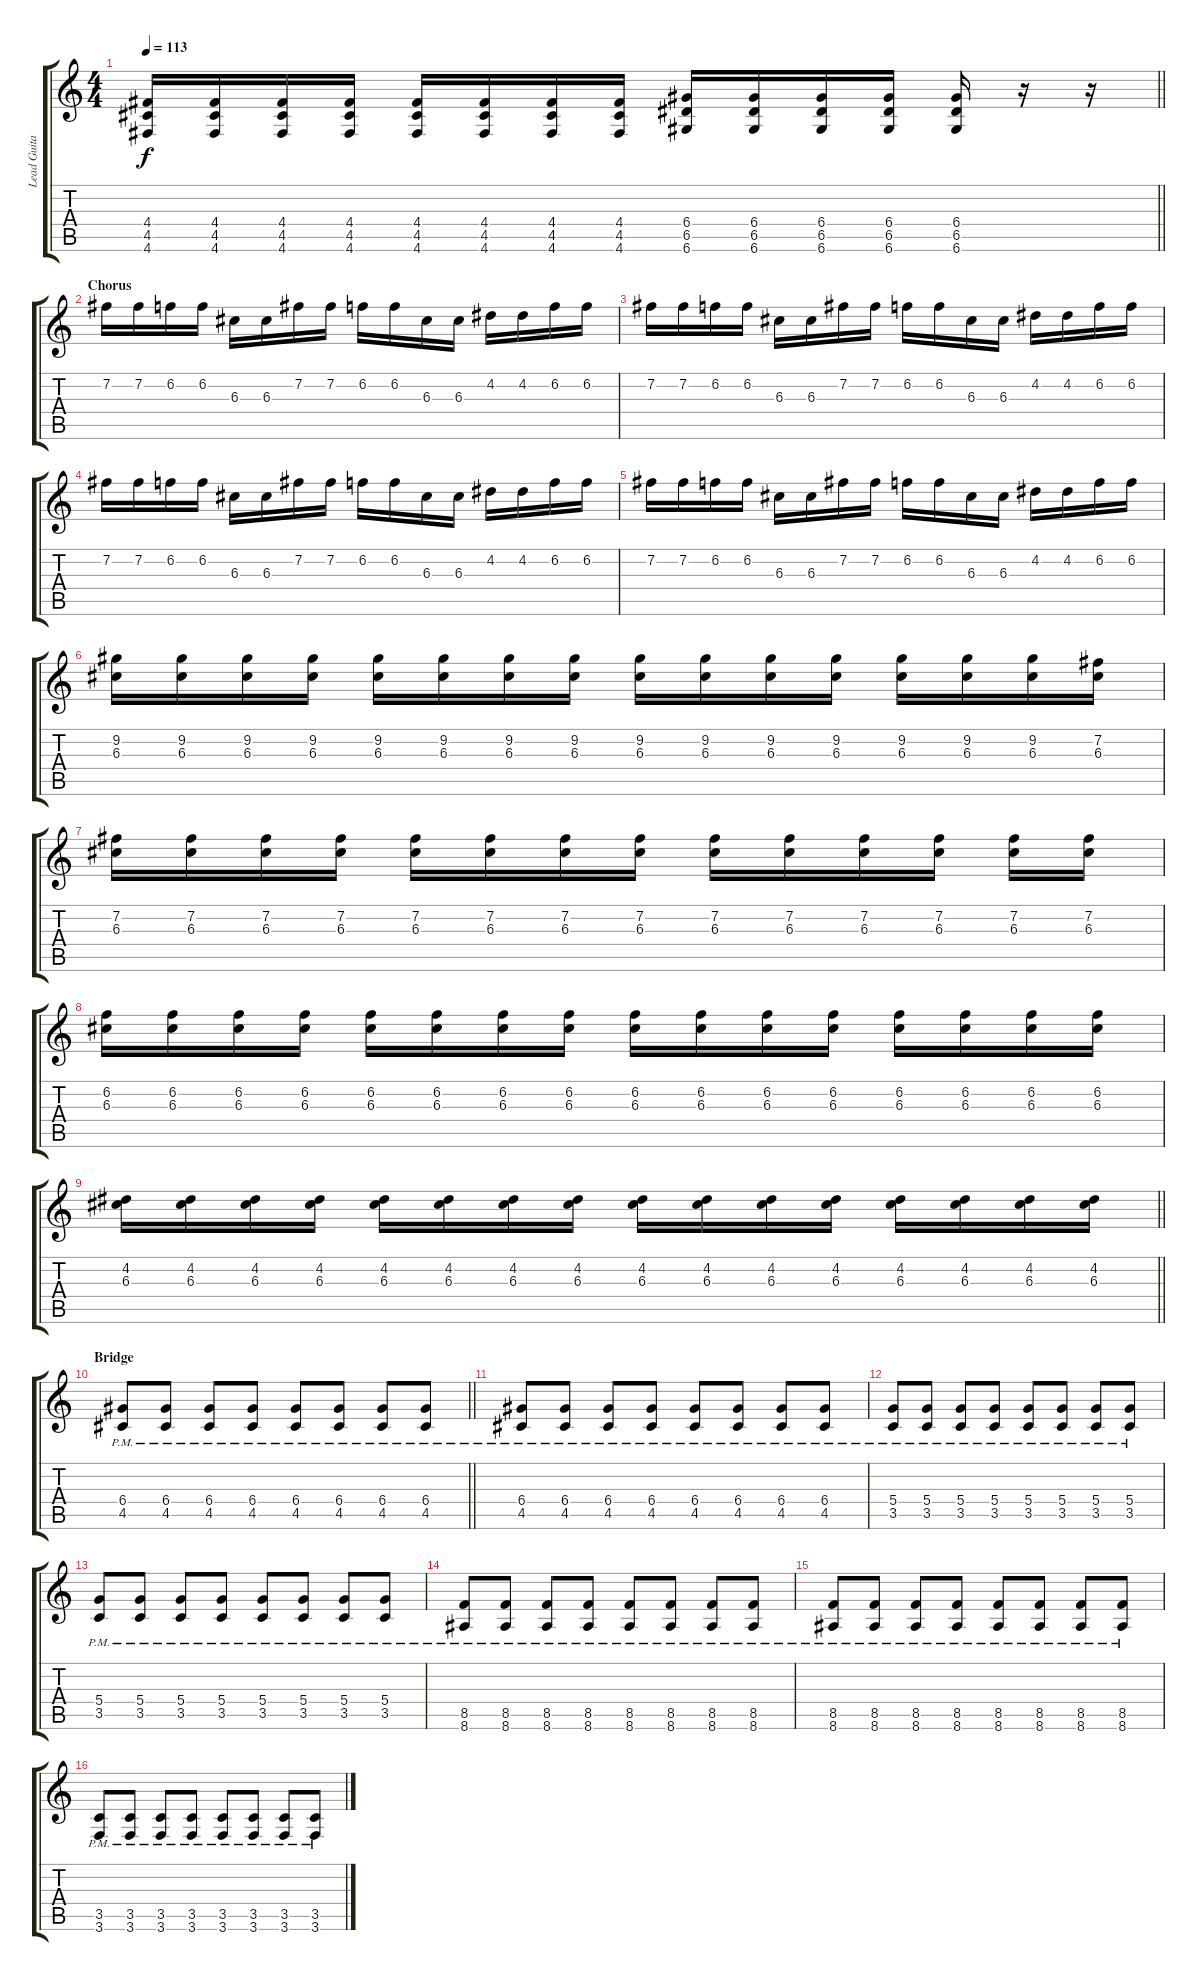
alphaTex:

\track ("Lead Guitar" "Lead Guita") {instrument overdrivenguitar}
\staff {score tabs}
\tuning (E4 B3 G3 D3 A2 D2) {hide}
\ts (4 4)
\tempo 113
\clef g2
\barLineRight lightlight
\ks c
(4.4 4.5 4.6).16{dy f} (4.4 4.5 4.6).16 (4.4 4.5 4.6).16 (4.4 4.5 4.6).16 (4.4 4.5 4.6).16 (4.4 4.5 4.6).16 (4.4 4.5 4.6).16 (4.4 4.5 4.6).16 (6.4 6.5 6.6).16 (6.4 6.5 6.6).16 (6.4 6.5 6.6).16 (6.4 6.5 6.6).16 (6.4 6.5 6.6).16 r.16 r.16 |
\section ("" "Chorus")
7.2.16 7.2.16 6.2.16 6.2.16 6.3.16 6.3.16 7.2.16 7.2.16 6.2.16 6.2.16 6.3.16 6.3.16 4.2.16 4.2.16 6.2.16 6.2.16 |
7.2.16 7.2.16 6.2.16 6.2.16 6.3.16 6.3.16 7.2.16 7.2.16 6.2.16 6.2.16 6.3.16 6.3.16 4.2.16 4.2.16 6.2.16 6.2.16 |
7.2.16 7.2.16 6.2.16 6.2.16 6.3.16 6.3.16 7.2.16 7.2.16 6.2.16 6.2.16 6.3.16 6.3.16 4.2.16 4.2.16 6.2.16 6.2.16 |
7.2.16 7.2.16 6.2.16 6.2.16 6.3.16 6.3.16 7.2.16 7.2.16 6.2.16 6.2.16 6.3.16 6.3.16 4.2.16 4.2.16 6.2.16 6.2.16 |
(9.2 6.3).16 (9.2 6.3).16 (9.2 6.3).16 (9.2 6.3).16 (9.2 6.3).16 (9.2 6.3).16 (9.2 6.3).16 (9.2 6.3).16 (9.2 6.3).16 (9.2 6.3).16 (9.2 6.3).16 (9.2 6.3).16 (9.2 6.3).16 (9.2 6.3).16 (9.2 6.3).16 (7.2 6.3).16 |
(7.2 6.3).16 (7.2 6.3).16 (7.2 6.3).16 (7.2 6.3).16 (7.2 6.3).16 (7.2 6.3).16 (7.2 6.3).16 (7.2 6.3).16 (7.2 6.3).16 (7.2 6.3).16 (7.2 6.3).16 (7.2 6.3).16 (7.2 6.3).16 (7.2 6.3).16 |
(6.2 6.3).16 (6.2 6.3).16 (6.2 6.3).16 (6.2 6.3).16 (6.2 6.3).16 (6.2 6.3).16 (6.2 6.3).16 (6.2 6.3).16 (6.2 6.3).16 (6.2 6.3).16 (6.2 6.3).16 (6.2 6.3).16 (6.2 6.3).16 (6.2 6.3).16 (6.2 6.3).16 (6.2 6.3).16 |
\barLineRight lightlight
(4.2 6.3).16 (4.2 6.3).16 (4.2 6.3).16 (4.2 6.3).16 (4.2 6.3).16 (4.2 6.3).16 (4.2 6.3).16 (4.2 6.3).16 (4.2 6.3).16 (4.2 6.3).16 (4.2 6.3).16 (4.2 6.3).16 (4.2 6.3).16 (4.2 6.3).16 (4.2 6.3).16 (4.2 6.3).16 |
\section ("" "Bridge")
\barLineRight lightlight
(6.4{pm} 4.5{pm}).8 (6.4{pm} 4.5{pm}).8 (6.4{pm} 4.5{pm}).8 (6.4{pm} 4.5{pm}).8 (6.4{pm} 4.5{pm}).8 (6.4{pm} 4.5{pm}).8 (6.4{pm} 4.5{pm}).8 (6.4{pm} 4.5{pm}).8 |
(6.4{pm} 4.5{pm}).8 (6.4{pm} 4.5{pm}).8 (6.4{pm} 4.5{pm}).8 (6.4{pm} 4.5{pm}).8 (6.4{pm} 4.5{pm}).8 (6.4{pm} 4.5{pm}).8 (6.4{pm} 4.5{pm}).8 (6.4{pm} 4.5{pm}).8 |
(5.4{pm} 3.5{pm}).8 (5.4{pm} 3.5{pm}).8 (5.4{pm} 3.5{pm}).8 (5.4{pm} 3.5{pm}).8 (5.4{pm} 3.5{pm}).8 (5.4{pm} 3.5{pm}).8 (5.4{pm} 3.5{pm}).8 (5.4{pm} 3.5{pm}).8 |
(5.4{pm} 3.5{pm}).8 (5.4{pm} 3.5{pm}).8 (5.4{pm} 3.5{pm}).8 (5.4{pm} 3.5{pm}).8 (5.4{pm} 3.5{pm}).8 (5.4{pm} 3.5{pm}).8 (5.4{pm} 3.5{pm}).8 (5.4{pm} 3.5{pm}).8 |
(8.5{pm} 8.6{pm}).8 (8.5{pm} 8.6{pm}).8 (8.5{pm} 8.6{pm}).8 (8.5{pm} 8.6{pm}).8 (8.5{pm} 8.6{pm}).8 (8.5{pm} 8.6{pm}).8 (8.5{pm} 8.6{pm}).8 (8.5{pm} 8.6{pm}).8 |
(8.5{pm} 8.6{pm}).8 (8.5{pm} 8.6{pm}).8 (8.5{pm} 8.6{pm}).8 (8.5{pm} 8.6{pm}).8 (8.5{pm} 8.6{pm}).8 (8.5{pm} 8.6{pm}).8 (8.5{pm} 8.6{pm}).8 (8.5{pm} 8.6{pm}).8 |
(3.5{pm} 3.6{pm}).8 (3.5{pm} 3.6{pm}).8 (3.5{pm} 3.6{pm}).8 (3.5{pm} 3.6{pm}).8 (3.5{pm} 3.6{pm}).8 (3.5{pm} 3.6{pm}).8 (3.5{pm} 3.6{pm}).8 (3.5{pm} 3.6{pm}).8
